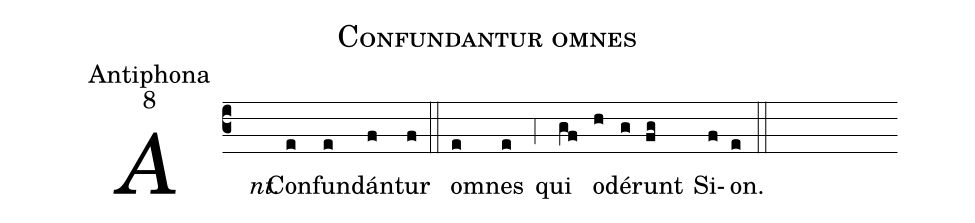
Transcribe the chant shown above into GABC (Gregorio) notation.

name:Confundantur omnes;
office-part:Antiphona;
mode:8;
%%
(c3) <i>Ant.</i>() Con(e)fun(e)dán(f)tur(f) (::)
o(e)mnes(e) (,4) qui(gf) o(h)dé(g)runt(fg) Si(f)on.(e) (::)
